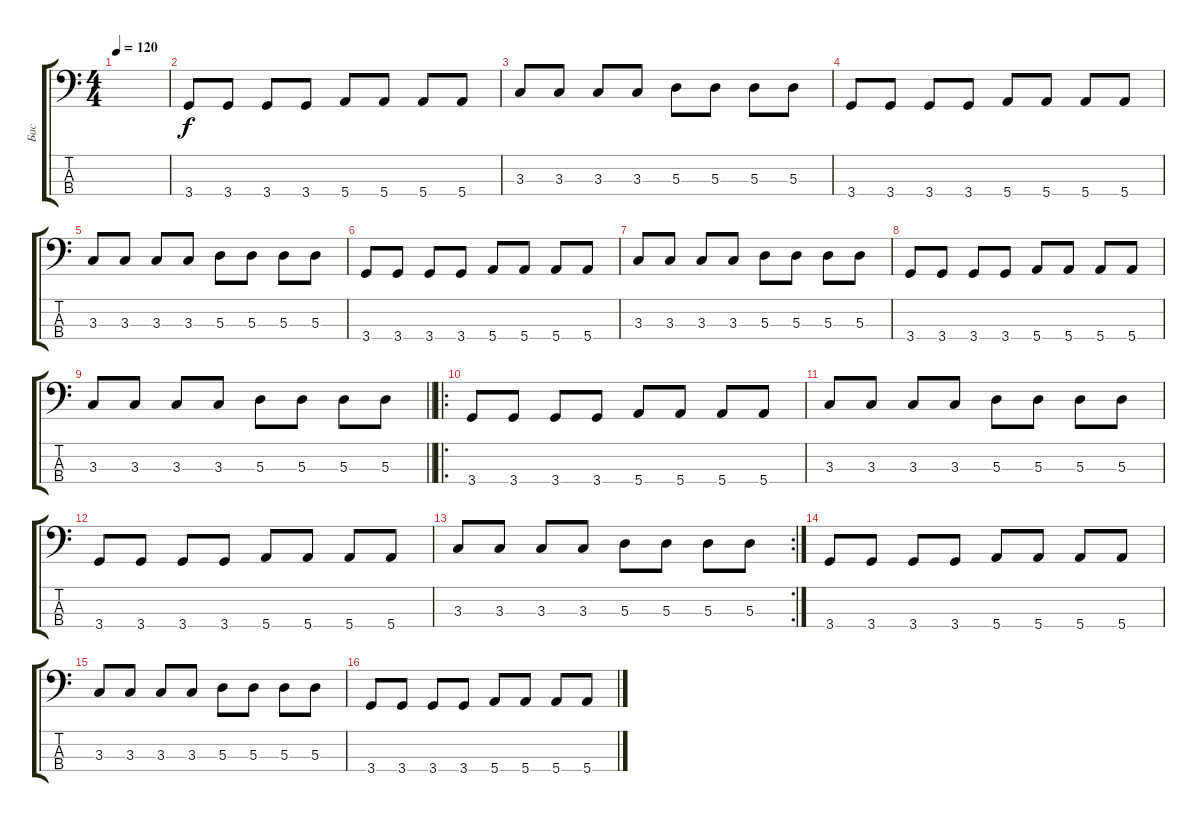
\track ("Бас" "Бас") {instrument electricbassfinger}
\staff {score tabs}
\tuning (G2 D2 A1 E1) {hide}
\ts (4 4)
\tempo 120
\clef f4
\ks c
|
3.4.8 3.4.8 3.4.8 3.4.8 5.4.8 5.4.8 5.4.8 5.4.8 |
3.3.8 3.3.8 3.3.8 3.3.8 5.3.8 5.3.8 5.3.8 5.3.8 |
3.4.8 3.4.8 3.4.8 3.4.8 5.4.8 5.4.8 5.4.8 5.4.8 |
3.3.8 3.3.8 3.3.8 3.3.8 5.3.8 5.3.8 5.3.8 5.3.8 |
3.4.8 3.4.8 3.4.8 3.4.8 5.4.8 5.4.8 5.4.8 5.4.8 |
3.3.8 3.3.8 3.3.8 3.3.8 5.3.8 5.3.8 5.3.8 5.3.8 |
3.4.8 3.4.8 3.4.8 3.4.8 5.4.8 5.4.8 5.4.8 5.4.8 |
\barLineRight lightlight
3.3.8 3.3.8 3.3.8 3.3.8 5.3.8 5.3.8 5.3.8 5.3.8 |
\ro
3.4.8 3.4.8 3.4.8 3.4.8 5.4.8 5.4.8 5.4.8 5.4.8 |
3.3.8 3.3.8 3.3.8 3.3.8 5.3.8 5.3.8 5.3.8 5.3.8 |
3.4.8 3.4.8 3.4.8 3.4.8 5.4.8 5.4.8 5.4.8 5.4.8 |
\rc 2
3.3.8 3.3.8 3.3.8 3.3.8 5.3.8 5.3.8 5.3.8 5.3.8 |
3.4.8 3.4.8 3.4.8 3.4.8 5.4.8 5.4.8 5.4.8 5.4.8 |
3.3.8 3.3.8 3.3.8 3.3.8 5.3.8 5.3.8 5.3.8 5.3.8 |
3.4.8 3.4.8 3.4.8 3.4.8 5.4.8 5.4.8 5.4.8 5.4.8
